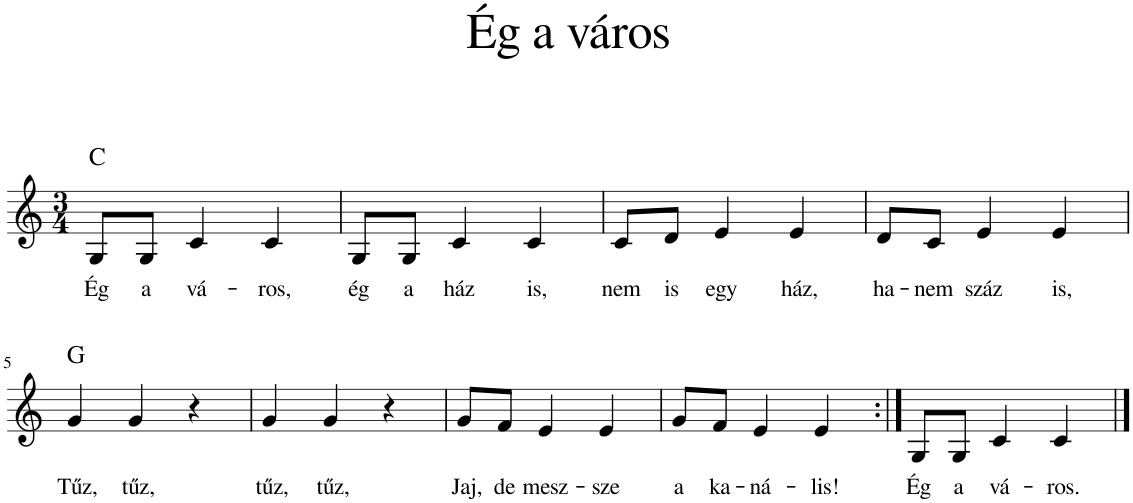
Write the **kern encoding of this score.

**kern	**text	**harte
*part1	*part1	*part1
*staff1	*staff1	*
*I"Piano	*	*
*I'Pno	*	*
*clefG2	*	*
*k[]	*	*
*M3/4	*	*
=1	=1	=1
!	!LO:LY:b	!LO:H:kt=N.C.
8G/L	Ég	N
!	!LO:LY:b	!
8G/J	a	.
!	!LO:LY:b	!
4c/	vá-	.
!	!LO:LY:b	!
4c/	-ros,	.
=2	=2	=2
!	!LO:LY:b	!
8G/L	ég	.
!	!LO:LY:b	!
8G/J	a	.
!	!LO:LY:b	!
4c/	ház	.
!	!LO:LY:b	!
4c/	is,	.
=3	=3	=3
!	!LO:LY:b	!
8c/L	nem	.
!	!LO:LY:b	!
8d/J	is	.
!	!LO:LY:b	!
4e/	egy	.
!	!LO:LY:b	!
4e/	ház,	.
=4	=4	=4
!	!LO:LY:b	!
8d/L	ha-	.
!	!LO:LY:b	!
8c/J	-nem	.
!	!LO:LY:b	!
4e/	száz	.
!	!LO:LY:b	!
4e/	is,	.
!!LO:LB:g=z
=5	=5	=5
!	!LO:LY:b	!LO:H:kt=N.C.
4g/	Tűz,	N
!	!LO:LY:b	!
4g/	tűz,	.
4r	.	.
=6	=6	=6
!	!LO:LY:b	!
4g/	tűz,	.
!	!LO:LY:b	!
4g/	tűz,	.
4r	.	.
=7	=7	=7
!	!LO:LY:b	!
8g/L	Jaj,	.
!	!LO:LY:b	!
8f/J	de	.
!	!LO:LY:b	!
4e/	mesz-	.
!	!LO:LY:b	!
4e/	-sze	.
=8	=8	=8
!	!LO:LY:b	!
8g/L	a	.
!	!LO:LY:b	!
8f/J	ka-	.
!	!LO:LY:b	!
4e/	-ná-	.
!	!LO:LY:b	!
4e/	-lis!	.
=9:|!	=9:|!	=9:|!
!	!LO:LY:b	!
8G/L	Ég	.
!	!LO:LY:b	!
8G/J	a	.
!	!LO:LY:b	!
4c/	vá-	.
!	!LO:LY:b	!
4c/	-ros.	.
==	==	==
*-	*-	*-
